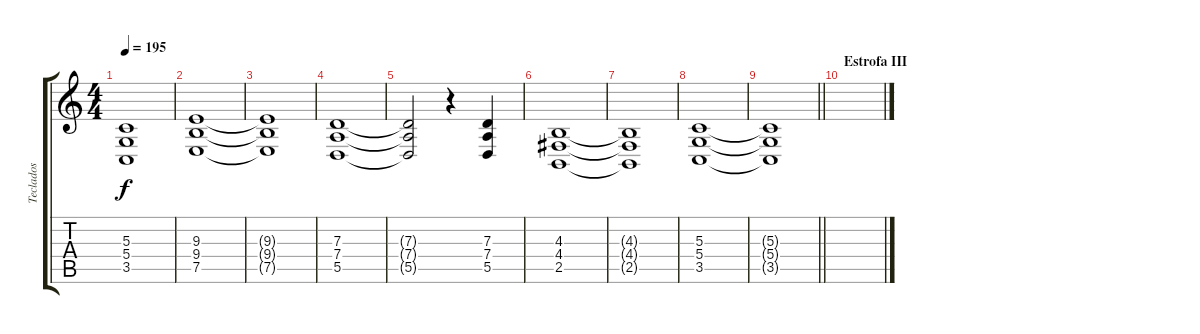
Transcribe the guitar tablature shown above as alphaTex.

\track ("Teclados" "Teclados") {instrument stringensemble1}
\staff {score tabs}
\tuning (E4 B3 G3 D3 A2 E2) {hide}
\ts (4 4)
\tempo 195
\clef g2
\ks c
(5.3{t} 5.4{t} 3.5{t}).1{dy f} |
(9.3 9.4 7.5).1 |
(9.3{t} 9.4{t} 7.5{t}).1 |
(7.3 7.4 5.5).1 |
(7.3{t} 7.4{t} 5.5{t}).2 r.4 (7.3 7.4 5.5).4 |
(4.3 4.4 2.5).1 |
(4.3{t} 4.4{t} 2.5{t}).1 |
(5.3 5.4 3.5).1 |
\barLineRight lightlight
(5.3{t} 5.4{t} 3.5{t}).1 |
\section ("" "Estrofa III")
